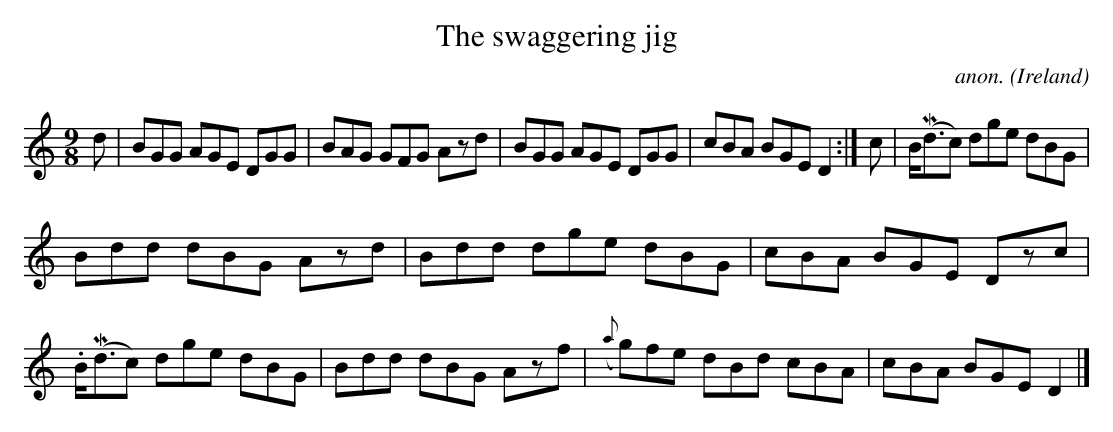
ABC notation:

X:1
T:The swaggering jig
C:anon.
O:Ireland
M:Mn3/2 = n/o/n/
M:9/8
L:1/8
K:Ddor
d|BGG AGE DGG|BAG GFG Azd|BGG AGE DGG|cBA BGE D2:|c|B/(Md3/2c) dge dBG|
Bdd dBG Azd|Bdd dge dBG|cBA BGE Dzc|.B/(Md3/2c) dge dBG|Bdd dBG Azf|({a}g)fe dBd cBA|cBA BGE D2|]
